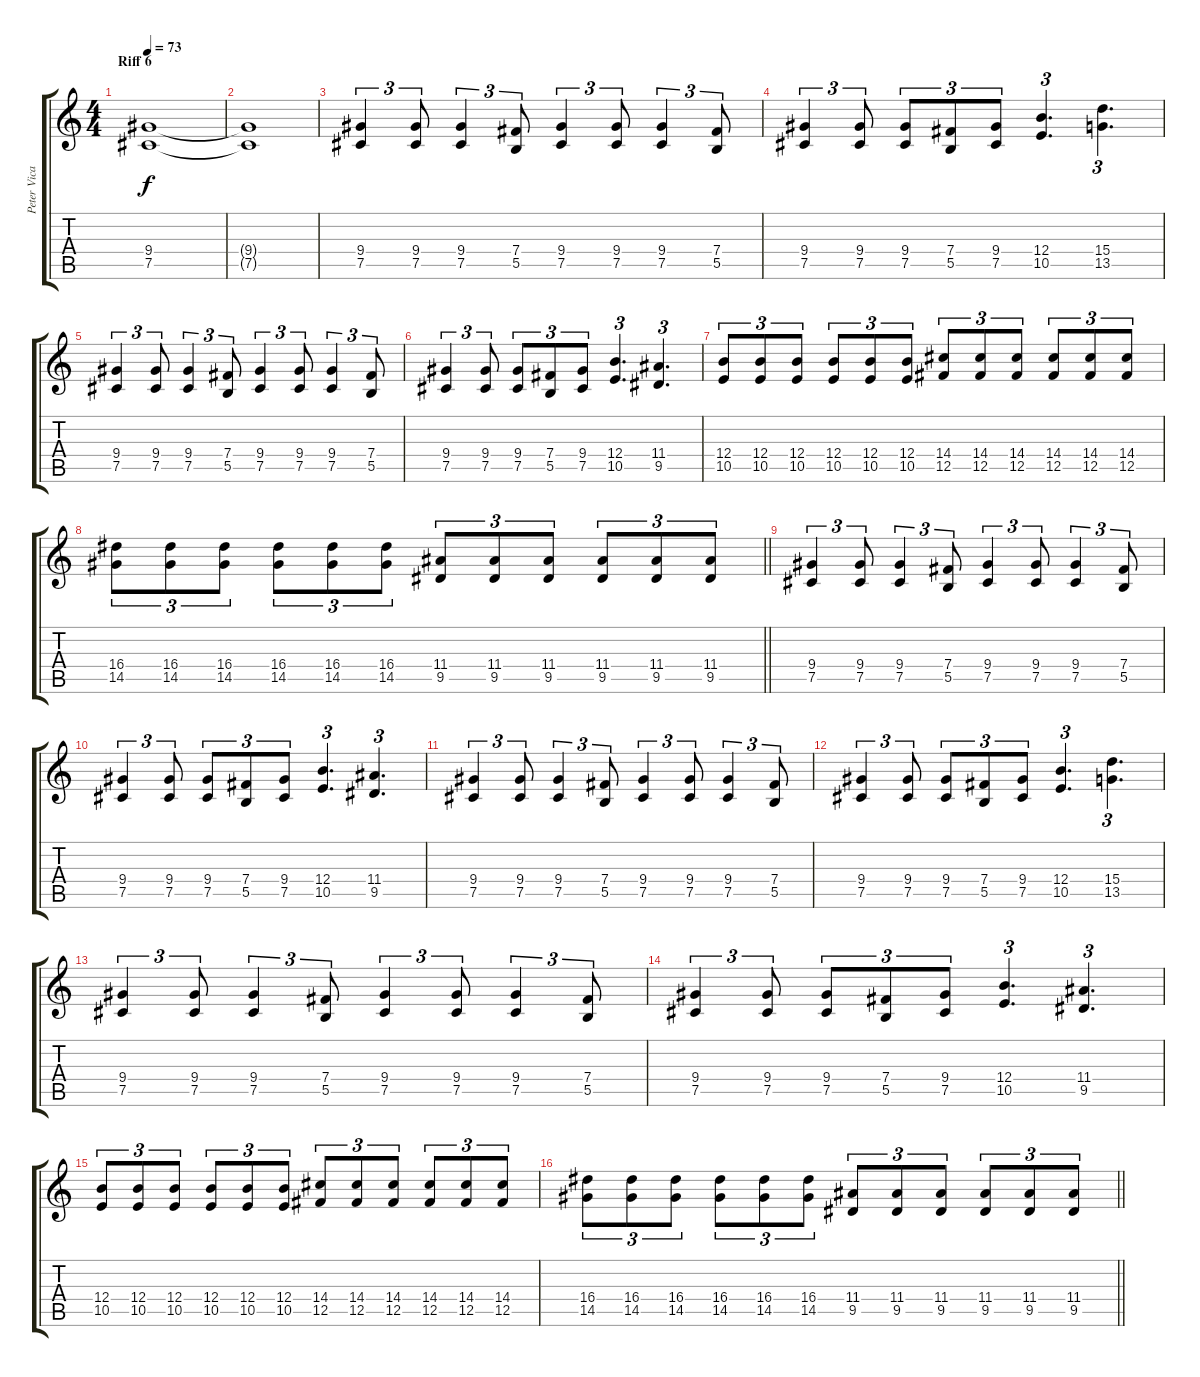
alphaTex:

\track ("Peter Vicar" "Peter Vica") {instrument distortionguitar}
\staff {score tabs}
\tuning (Db4 Ab3 E3 B2 Gb2 Db2) {hide}
\ts (4 4)
\section ("" "Riff 6")
\tempo 73
\clef g2
\ks c
(9.4 7.5).1{dy f} |
(9.4{t} 7.5{t}).1 |
(9.4 7.5).4{tu (3 2)} (9.4 7.5).8{tu (3 2)} (9.4 7.5).4{tu (3 2)} (7.4 5.5).8{tu (3 2)} (9.4 7.5).4{tu (3 2)} (9.4 7.5).8{tu (3 2)} (9.4 7.5).4{tu (3 2)} (7.4 5.5).8{tu (3 2)} |
(9.4 7.5).4{tu (3 2)} (9.4 7.5).8{tu (3 2)} (9.4 7.5).8{tu (3 2)} (7.4 5.5).8{tu (3 2)} (9.4 7.5).8{tu (3 2)} (12.4 10.5).4{d tu (3 2)} (15.4 13.5).4{d tu (3 2)} |
(9.4 7.5).4{tu (3 2)} (9.4 7.5).8{tu (3 2)} (9.4 7.5).4{tu (3 2)} (7.4 5.5).8{tu (3 2)} (9.4 7.5).4{tu (3 2)} (9.4 7.5).8{tu (3 2)} (9.4 7.5).4{tu (3 2)} (7.4 5.5).8{tu (3 2)} |
(9.4 7.5).4{tu (3 2)} (9.4 7.5).8{tu (3 2)} (9.4 7.5).8{tu (3 2)} (7.4 5.5).8{tu (3 2)} (9.4 7.5).8{tu (3 2)} (12.4 10.5).4{d tu (3 2)} (11.4 9.5).4{d tu (3 2)} |
(12.4 10.5).8{tu (3 2)} (12.4 10.5).8{tu (3 2)} (12.4 10.5).8{tu (3 2)} (12.4 10.5).8{tu (3 2)} (12.4 10.5).8{tu (3 2)} (12.4 10.5).8{tu (3 2)} (14.4 12.5).8{tu (3 2)} (14.4 12.5).8{tu (3 2)} (14.4 12.5).8{tu (3 2)} (14.4 12.5).8{tu (3 2)} (14.4 12.5).8{tu (3 2)} (14.4 12.5).8{tu (3 2)} |
\barLineRight lightlight
(16.4 14.5).8{tu (3 2)} (16.4 14.5).8{tu (3 2)} (16.4 14.5).8{tu (3 2)} (16.4 14.5).8{tu (3 2)} (16.4 14.5).8{tu (3 2)} (16.4 14.5).8{tu (3 2)} (11.4 9.5).8{tu (3 2)} (11.4 9.5).8{tu (3 2)} (11.4 9.5).8{tu (3 2)} (11.4 9.5).8{tu (3 2)} (11.4 9.5).8{tu (3 2)} (11.4 9.5).8{tu (3 2)} |
(9.4 7.5).4{tu (3 2)} (9.4 7.5).8{tu (3 2)} (9.4 7.5).4{tu (3 2)} (7.4 5.5).8{tu (3 2)} (9.4 7.5).4{tu (3 2)} (9.4 7.5).8{tu (3 2)} (9.4 7.5).4{tu (3 2)} (7.4 5.5).8{tu (3 2)} |
(9.4 7.5).4{tu (3 2)} (9.4 7.5).8{tu (3 2)} (9.4 7.5).8{tu (3 2)} (7.4 5.5).8{tu (3 2)} (9.4 7.5).8{tu (3 2)} (12.4 10.5).4{d tu (3 2)} (11.4 9.5).4{d tu (3 2)} |
(9.4 7.5).4{tu (3 2)} (9.4 7.5).8{tu (3 2)} (9.4 7.5).4{tu (3 2)} (7.4 5.5).8{tu (3 2)} (9.4 7.5).4{tu (3 2)} (9.4 7.5).8{tu (3 2)} (9.4 7.5).4{tu (3 2)} (7.4 5.5).8{tu (3 2)} |
(9.4 7.5).4{tu (3 2)} (9.4 7.5).8{tu (3 2)} (9.4 7.5).8{tu (3 2)} (7.4 5.5).8{tu (3 2)} (9.4 7.5).8{tu (3 2)} (12.4 10.5).4{d tu (3 2)} (15.4 13.5).4{d tu (3 2)} |
(9.4 7.5).4{tu (3 2)} (9.4 7.5).8{tu (3 2)} (9.4 7.5).4{tu (3 2)} (7.4 5.5).8{tu (3 2)} (9.4 7.5).4{tu (3 2)} (9.4 7.5).8{tu (3 2)} (9.4 7.5).4{tu (3 2)} (7.4 5.5).8{tu (3 2)} |
(9.4 7.5).4{tu (3 2)} (9.4 7.5).8{tu (3 2)} (9.4 7.5).8{tu (3 2)} (7.4 5.5).8{tu (3 2)} (9.4 7.5).8{tu (3 2)} (12.4 10.5).4{d tu (3 2)} (11.4 9.5).4{d tu (3 2)} |
(12.4 10.5).8{tu (3 2)} (12.4 10.5).8{tu (3 2)} (12.4 10.5).8{tu (3 2)} (12.4 10.5).8{tu (3 2)} (12.4 10.5).8{tu (3 2)} (12.4 10.5).8{tu (3 2)} (14.4 12.5).8{tu (3 2)} (14.4 12.5).8{tu (3 2)} (14.4 12.5).8{tu (3 2)} (14.4 12.5).8{tu (3 2)} (14.4 12.5).8{tu (3 2)} (14.4 12.5).8{tu (3 2)} |
\barLineRight lightlight
(16.4 14.5).8{tu (3 2)} (16.4 14.5).8{tu (3 2)} (16.4 14.5).8{tu (3 2)} (16.4 14.5).8{tu (3 2)} (16.4 14.5).8{tu (3 2)} (16.4 14.5).8{tu (3 2)} (11.4 9.5).8{tu (3 2)} (11.4 9.5).8{tu (3 2)} (11.4 9.5).8{tu (3 2)} (11.4 9.5).8{tu (3 2)} (11.4 9.5).8{tu (3 2)} (11.4 9.5).8{tu (3 2)}
